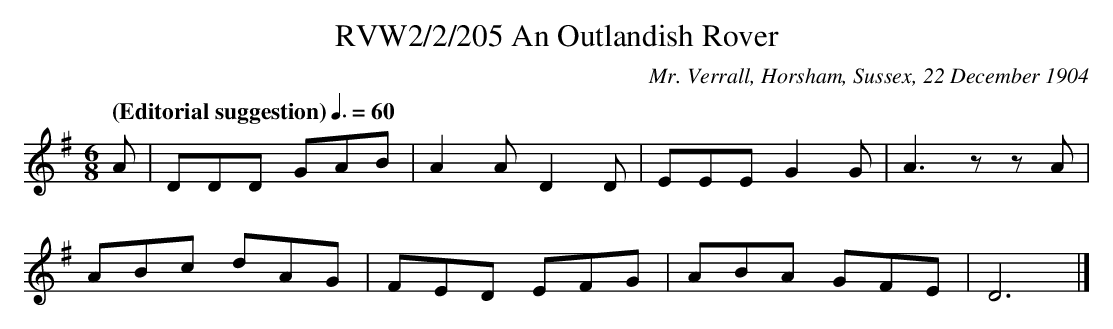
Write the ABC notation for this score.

X:1
T:RVW2/2/205 An Outlandish Rover
C:Mr. Verrall, Horsham, Sussex, 22 December 1904
L:1/8
Q: "(Editorial suggestion)" 3/8=60
M:6/8
K:G
A | DDD GAB | A2 A D2 D | EEE G2 G | A3 zz A |
ABc dAG | FED EFG | ABA GFE | D6 |]
